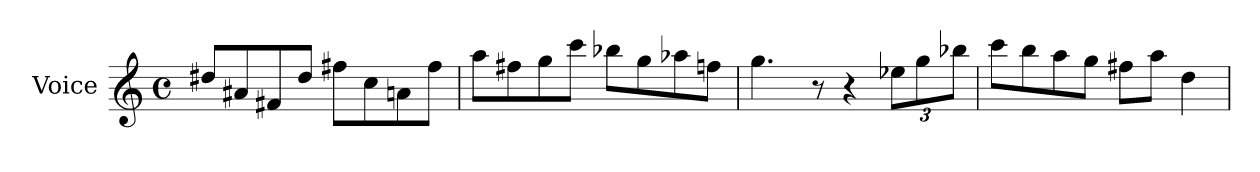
**kern
*part1
*staff1
*I"Voice
*I'Voice
*clefG2
*M4/4
*met(c)
=1
8dd#X/L
8a#X/
8f#X/
8dd#/J
8ff#X\L
8cc\
8an\
8ff#\J
=2
8aa\L
8ff#X\
8gg\
8ccc\J
8bb-X\L
8gg\
8aa-X\
8ffn\J
=3
4.gg\
8r
4r
12ee-X\L
12gg\
12bb-X\J
=4
8ccc\L
8bb\
8aa\
8gg\J
8ff#X\L
8aa\J
4dd\
=
*-
